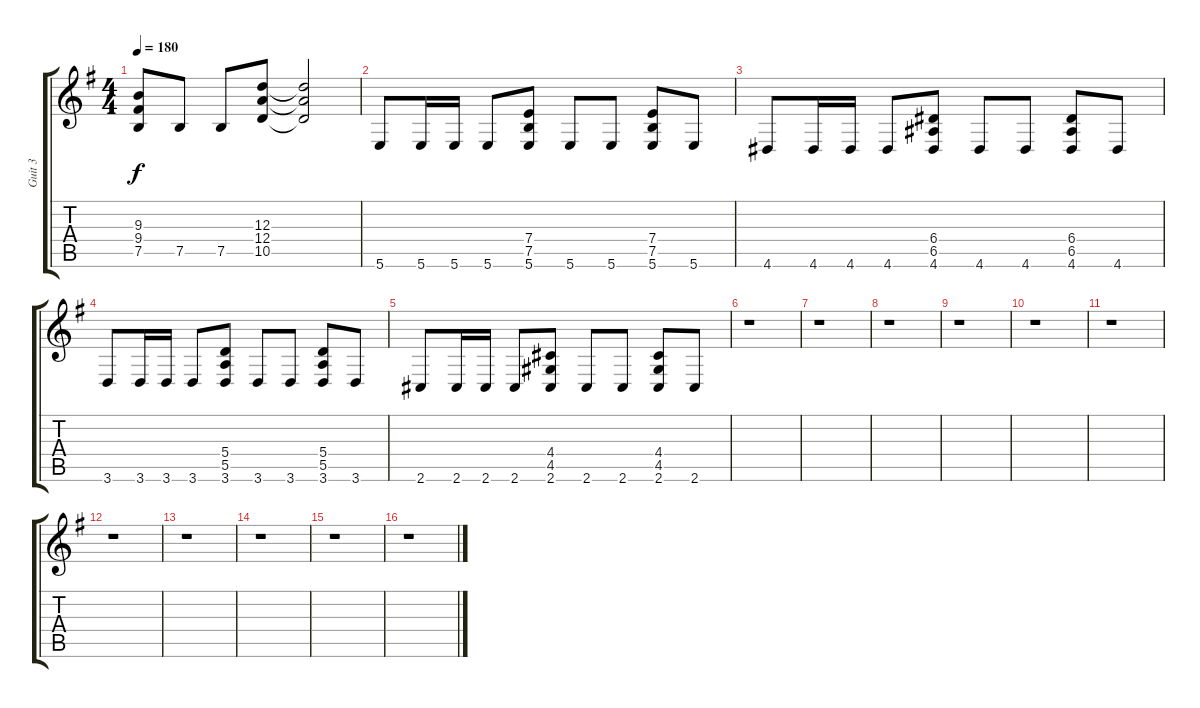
\track ("Guit 3" "Guit 3") {instrument distortionguitar}
\staff {score tabs}
\tuning (B3 Gb3 D3 A2 E2 B1) {hide}
\ts (4 4)
\tempo 180
\clef g2
\ks g
(9.3{t} 9.4{t} 7.5{t}).8{dy f} 7.5.8 7.5.8 (12.3 12.4 10.5).8 (12.3{t} 12.4{t} 10.5{t}).2 |
5.6.8 5.6.16 5.6.16 5.6.8 (7.4 7.5 5.6).8 5.6.8 5.6.8 (7.4 7.5 5.6).8 5.6.8 |
4.6.8 4.6.16 4.6.16 4.6.8 (6.4 6.5 4.6).8 4.6.8 4.6.8 (6.4 6.5 4.6).8 4.6.8 |
3.6.8 3.6.16 3.6.16 3.6.8 (5.4 5.5 3.6).8 3.6.8 3.6.8 (5.4 5.5 3.6).8 3.6.8 |
2.6.8 2.6.16 2.6.16 2.6.8 (4.4 4.5 2.6).8 2.6.8 2.6.8 (4.4 4.5 2.6).8 2.6.8 |
r.1 |
r.1 |
r.1 |
r.1 |
r.1 |
r.1 |
r.1 |
r.1 |
r.1 |
r.1 |
r.1
